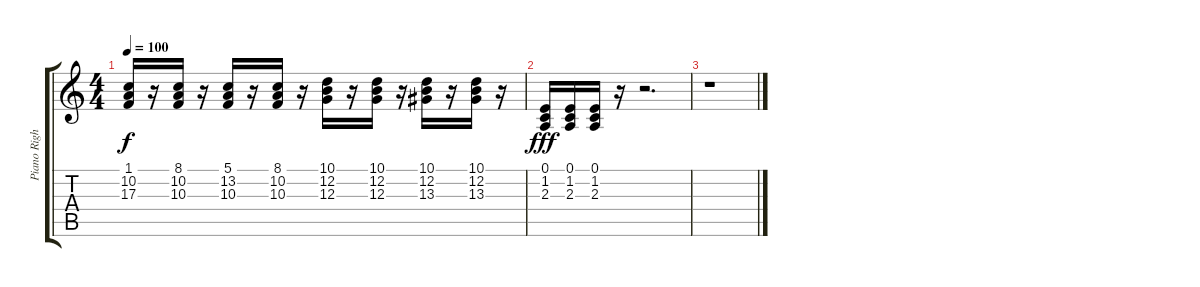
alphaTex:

\track ("Piano Right" "Piano Righ") {instrument acousticgrandpiano}
\staff {score tabs}
\tuning (E4 B3 G3 D3 A2 E2) {hide}
\ts (4 4)
\tempo 100
\clef g2
\ks c
(1.1 10.2 17.3).16{dy f} r.16 (8.1 10.2 10.3).16 r.16 (5.1 13.2 10.3).16 r.16 (8.1 10.2 10.3).16 r.16 (10.1 12.2 12.3).16 r.16 (10.1 12.2 12.3).16 r.16 (10.1 12.2 13.3).16 r.16 (10.1 12.2 13.3).16 r.16 |
(0.1 1.2 2.3).16{dy fff} (0.1 1.2 2.3).16 (0.1 1.2 2.3).16 r.16 r.2{d} |
r.1
